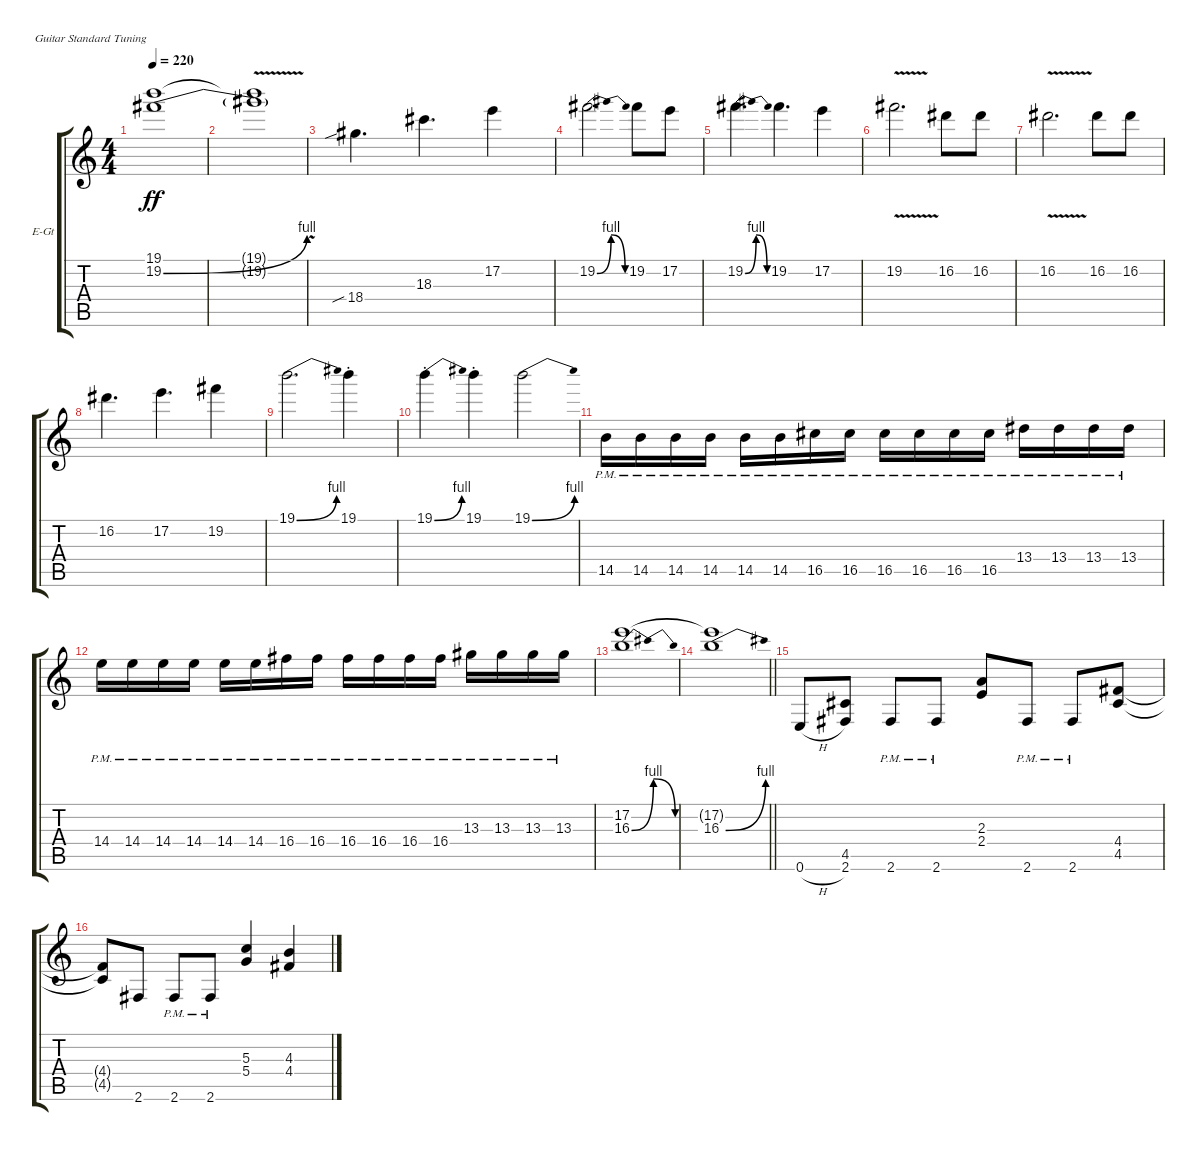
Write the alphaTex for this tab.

\bracketExtendMode groupsimilarinstruments
\firstSystemTrackNameOrientation horizontal
\otherSystemsTrackNameOrientation horizontal
\track ("Wolf Hoffmann" "E-Gt") {instrument distortionguitar}
\staff {score tabs}
\tuning (E4 B3 G3 D3 A2 E2)
\ts (4 4)
\tempo 220
\clef g2
\ks c
(19.2{be (bend 0 0 15 4)} 19.1).1{dy ff} |
(19.1{t} 19.2{v t}).1 |
18.4{sib}.4{d} 18.3.4{d} 17.2.4 |
19.2{be (bendrelease 0 0 30 4 30 4 60 0)}.2{d} 19.2.8 17.2.8 |
19.2{be (bendrelease 0 0 30 4 30 4 60 0)}.4{d} 19.2.4{d} 17.2.4 |
19.2{v}.2{d} 16.2.8 16.2.8 |
16.2{v}.2{d} 16.2.8 16.2.8 |
16.2.4{d} 17.2.4{d} 19.2.4 |
19.1{be (bend 0 0 60 4)}.2{d} 19.1{st}.4 |
19.1{be (bend 0 0 60 4) st}.4 19.1{st}.4 19.1{be (bend 0 0 60 4)}.2 |
14.5{pm}.16 14.5{pm}.16 14.5{pm}.16 14.5{pm}.16 14.5{pm}.16 14.5{pm}.16 16.5{pm}.16 16.5{pm}.16 16.5{pm}.16 16.5{pm}.16 16.5{pm}.16 16.5{pm}.16 13.4{pm}.16 13.4{pm}.16 13.4{pm}.16 13.4{pm}.16 |
14.4{pm}.16 14.4{pm}.16 14.4{pm}.16 14.4{pm}.16 14.4{pm}.16 14.4{pm}.16 16.4{pm}.16 16.4{pm}.16 16.4{pm}.16 16.4{pm}.16 16.4{pm}.16 16.4{pm}.16 13.3{pm}.16 13.3{pm}.16 13.3{pm}.16 13.3{pm}.16 |
(17.2 16.3{be (bendrelease 0 0 30 4 30 4 60 0)}).1 |
\barLineRight lightlight
(17.2{t} 16.3{be (bend 0 0 60 4)}).1 |
0.6{h}.8 (4.5 2.6).8 2.6{pm}.8 2.6{pm}.8 (2.4 2.3).8 2.6{pm}.8 2.6{pm}.8 (4.5 4.4).8 |
(4.5{t} 4.4{t}).8 2.6.8 2.6{pm}.8 2.6{pm}.8 (5.4 5.3).4 (4.4 4.3).4
